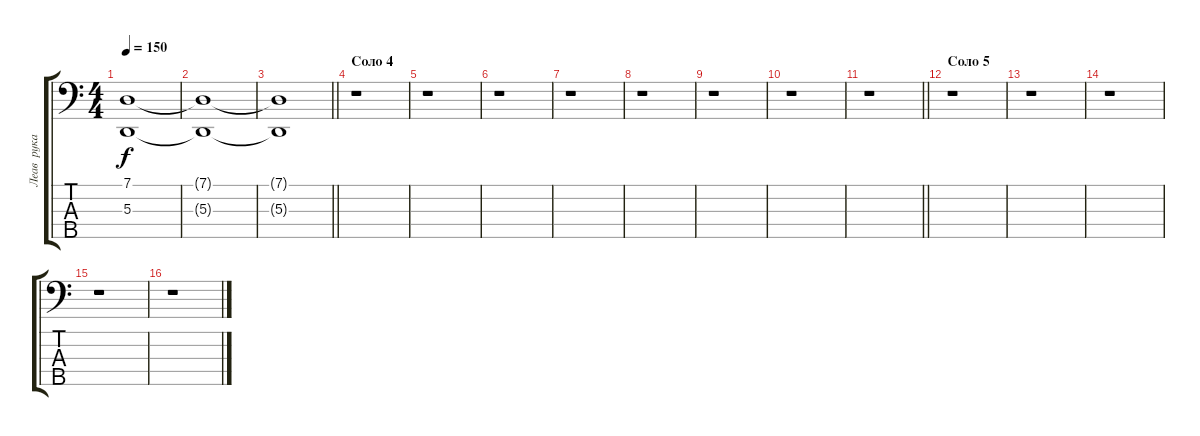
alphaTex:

\track ("Леав  рука" "Леав  рука") {instrument stringensemble1}
\staff {score tabs}
\tuning (G2 D2 A1 E1 B0) {hide}
\ts (4 4)
\tempo 150
\clef f4
\ks c
(7.1{t} 5.3{t}).1{dy f} |
(7.1{t} 5.3{t}).1 |
\barLineRight lightlight
(7.1{t} 5.3{t}).1 |
\section ("" "Соло 4")
r.1 |
r.1 |
r.1 |
r.1 |
r.1 |
r.1 |
r.1 |
\barLineRight lightlight
r.1 |
\section ("" "Соло 5")
r.1 |
r.1 |
r.1 |
r.1 |
r.1
